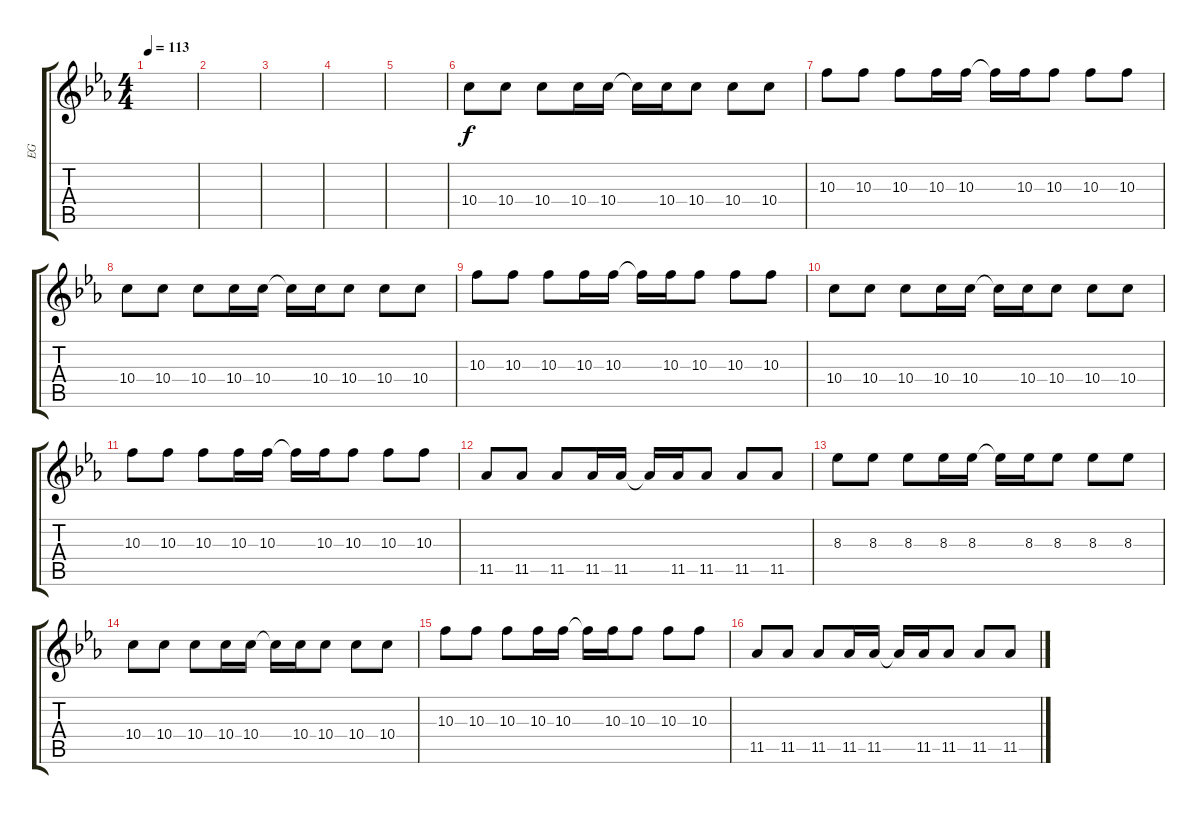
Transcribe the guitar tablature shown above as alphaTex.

\track ("EG" "EG") {instrument distortionguitar}
\staff {score tabs}
\tuning (E4 B3 G3 D3 A2 E2) {hide}
\ts (4 4)
\tempo 113
\clef g2
\ks cminor
|
|
|
|
|
10.4.8 10.4.8 10.4.8 10.4.16 10.4.16 10.4{t}.16 10.4.16 10.4.8 10.4.8 10.4.8 |
10.3.8 10.3.8 10.3.8 10.3.16 10.3.16 10.3{t}.16 10.3.16 10.3.8 10.3.8 10.3.8 |
10.4.8 10.4.8 10.4.8 10.4.16 10.4.16 10.4{t}.16 10.4.16 10.4.8 10.4.8 10.4.8 |
10.3.8 10.3.8 10.3.8 10.3.16 10.3.16 10.3{t}.16 10.3.16 10.3.8 10.3.8 10.3.8 |
10.4.8 10.4.8 10.4.8 10.4.16 10.4.16 10.4{t}.16 10.4.16 10.4.8 10.4.8 10.4.8 |
10.3.8 10.3.8 10.3.8 10.3.16 10.3.16 10.3{t}.16 10.3.16 10.3.8 10.3.8 10.3.8 |
11.5.8 11.5.8 11.5.8 11.5.16 11.5.16 11.5{t}.16 11.5.16 11.5.8 11.5.8 11.5.8 |
8.3.8 8.3.8 8.3.8 8.3.16 8.3.16 8.3{t}.16 8.3.16 8.3.8 8.3.8 8.3.8 |
10.4.8 10.4.8 10.4.8 10.4.16 10.4.16 10.4{t}.16 10.4.16 10.4.8 10.4.8 10.4.8 |
10.3.8 10.3.8 10.3.8 10.3.16 10.3.16 10.3{t}.16 10.3.16 10.3.8 10.3.8 10.3.8 |
11.5.8 11.5.8 11.5.8 11.5.16 11.5.16 11.5{t}.16 11.5.16 11.5.8 11.5.8 11.5.8
